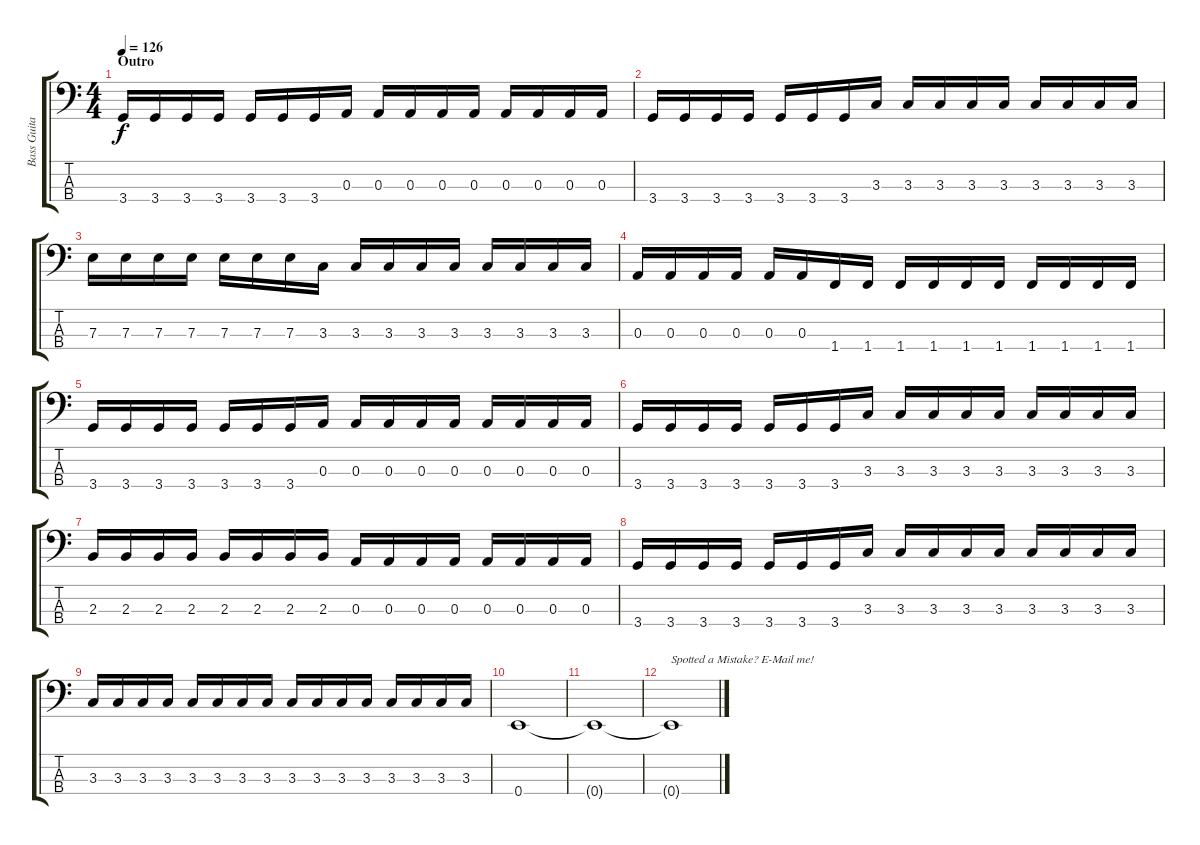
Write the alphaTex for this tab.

\track ("Bass Guitar" "Bass Guita") {instrument electricbasspick}
\staff {score tabs}
\tuning (G2 D2 A1 E1) {hide}
\ts (4 4)
\section ("" "Outro")
\tempo 126
\clef f4
\ks c
3.4.16{dy f} 3.4.16 3.4.16 3.4.16 3.4.16 3.4.16 3.4.16 0.3.16 0.3.16 0.3.16 0.3.16 0.3.16 0.3.16 0.3.16 0.3.16 0.3.16 |
3.4.16 3.4.16 3.4.16 3.4.16 3.4.16 3.4.16 3.4.16 3.3.16 3.3.16 3.3.16 3.3.16 3.3.16 3.3.16 3.3.16 3.3.16 3.3.16 |
7.3.16 7.3.16 7.3.16 7.3.16 7.3.16 7.3.16 7.3.16 3.3.16 3.3.16 3.3.16 3.3.16 3.3.16 3.3.16 3.3.16 3.3.16 3.3.16 |
0.3.16 0.3.16 0.3.16 0.3.16 0.3.16 0.3.16 1.4.16 1.4.16 1.4.16 1.4.16 1.4.16 1.4.16 1.4.16 1.4.16 1.4.16 1.4.16 |
3.4.16 3.4.16 3.4.16 3.4.16 3.4.16 3.4.16 3.4.16 0.3.16 0.3.16 0.3.16 0.3.16 0.3.16 0.3.16 0.3.16 0.3.16 0.3.16 |
3.4.16 3.4.16 3.4.16 3.4.16 3.4.16 3.4.16 3.4.16 3.3.16 3.3.16 3.3.16 3.3.16 3.3.16 3.3.16 3.3.16 3.3.16 3.3.16 |
2.3.16 2.3.16 2.3.16 2.3.16 2.3.16 2.3.16 2.3.16 2.3.16 0.3.16 0.3.16 0.3.16 0.3.16 0.3.16 0.3.16 0.3.16 0.3.16 |
3.4.16 3.4.16 3.4.16 3.4.16 3.4.16 3.4.16 3.4.16 3.3.16 3.3.16 3.3.16 3.3.16 3.3.16 3.3.16 3.3.16 3.3.16 3.3.16 |
3.3.16 3.3.16 3.3.16 3.3.16 3.3.16 3.3.16 3.3.16 3.3.16 3.3.16 3.3.16 3.3.16 3.3.16 3.3.16 3.3.16 3.3.16 3.3.16 |
0.4.1 |
0.4{t}.1{volume 0} |
0.4{t}.1{txt "Spotted a Mistake? E-Mail me!"}
